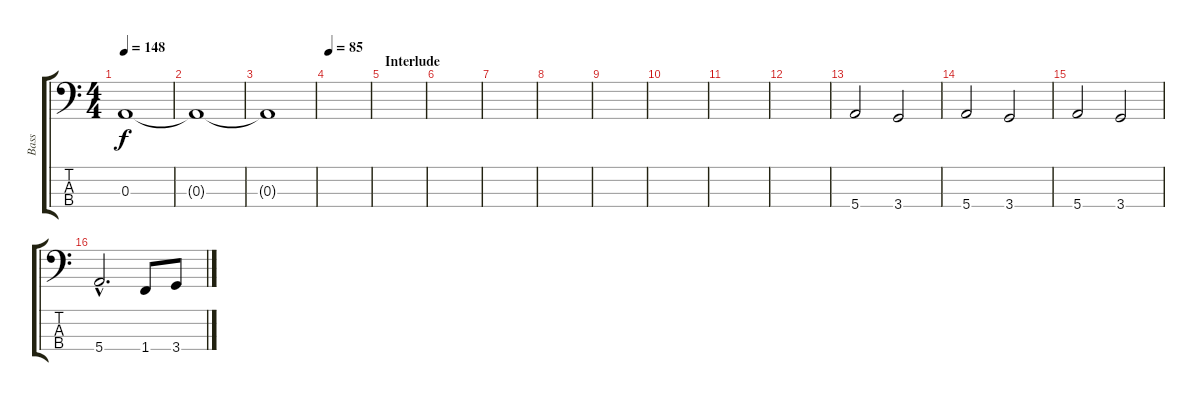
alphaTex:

\track ("Bass" "Bass") {instrument electricbassfinger}
\staff {score tabs}
\tuning (G2 D2 A1 E1) {hide}
\ts (4 4)
\tempo 148
\clef f4
\ks c
0.3.1{dy f volume 0} |
0.3{t}.1 |
0.3{t}.1 |
\tempo 85
|
\section ("" "Interlude")
|
|
|
|
|
|
|
|
5.4.2{volume 13 instrument electricbassfinger} 3.4.2 |
5.4.2 3.4.2 |
5.4.2 3.4.2 |
5.4{hac}.2{d} 1.4.8 3.4.8
